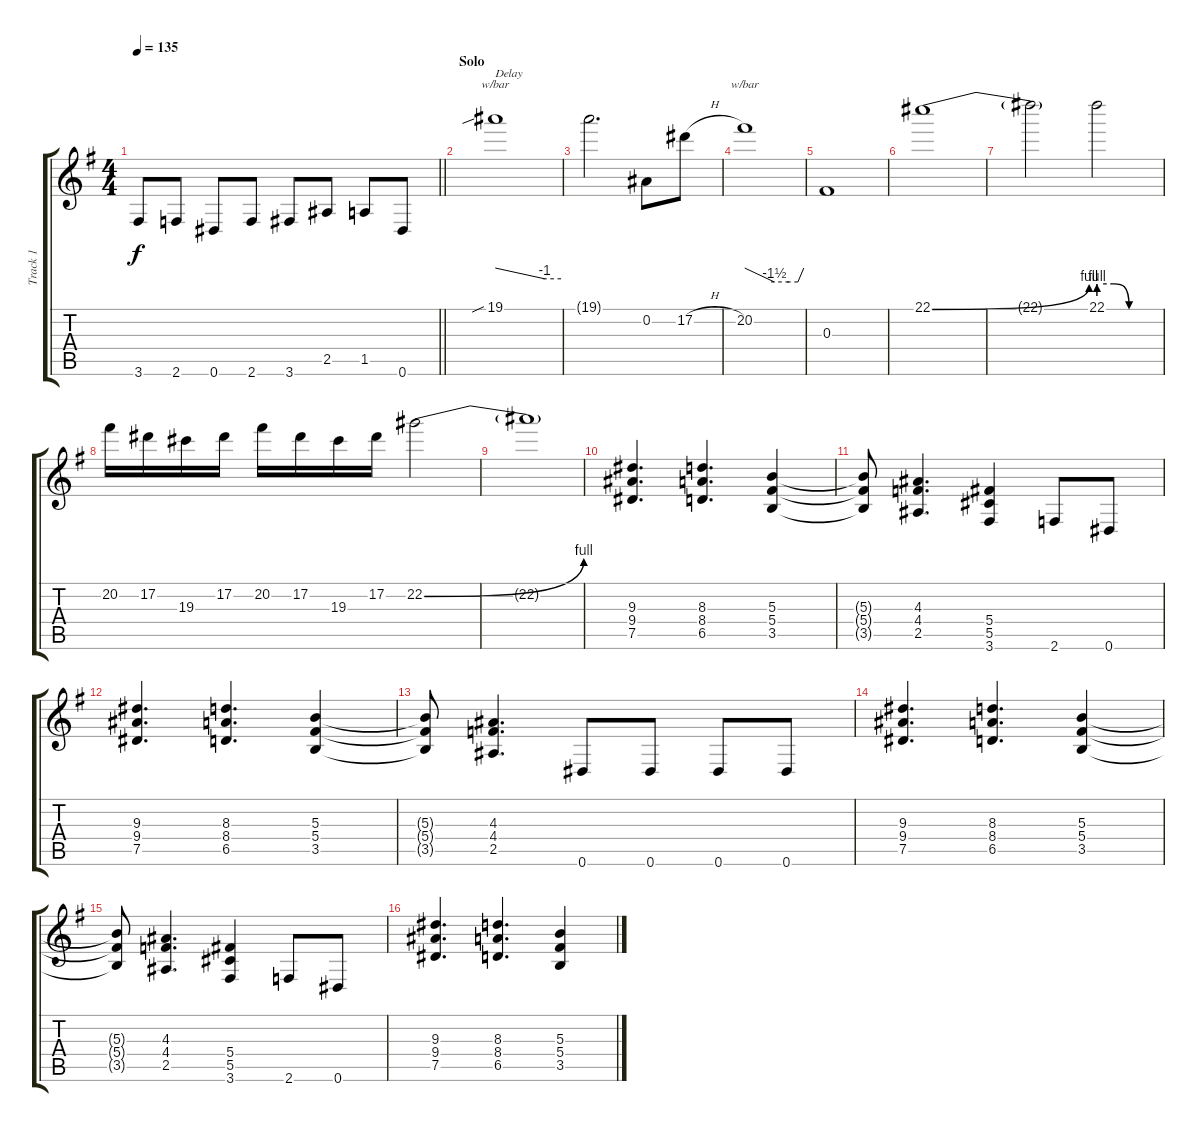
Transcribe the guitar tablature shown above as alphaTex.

\track ("Track 1" "Track 1") {instrument distortionguitar}
\staff {score tabs}
\tuning (Eb4 Bb3 Gb3 Db3 Ab2 Eb2) {hide}
\ts (4 4)
\tempo 135
\clef g2
\barLineRight lightlight
\ks g
3.6{t}.8{dy f} 2.6.8 0.6.8 2.6.8 3.6.8 2.5.8 1.5.8 0.6.8 |
\section ("" "Solo")
19.1{sib}.1{tbe (custom default 0 0 45 -4 60 -4) txt "Delay"} |
19.1{t}.2{d} 0.2.8 17.2{h}.8 |
20.2.1{tbe (custom default 0 0 30 -6 45 -6 54 -6 60 0)} |
0.3.1 |
22.1{be (bend 0 0 60 4)}.1 |
22.1{t}.2 22.1{be (custom 0 4 15 4 30 0 60 0)}.2 |
20.2.16 17.2.16 19.3.16 17.2.16 20.2.16 17.2.16 19.3.16 17.2.16 22.2{be (bend 0 0 60 4)}.2 |
22.2{t}.1 |
(9.3 9.4 7.5).4{d} (8.3 8.4 6.5).4{d} (5.3 5.4 3.5).4 |
(5.3{t} 5.4{t} 3.5{t}).8 (4.3 4.4 2.5).4{d} (5.4 5.5 3.6).4 2.6.8 0.6.8 |
(9.3 9.4 7.5).4{d} (8.3 8.4 6.5).4{d} (5.3 5.4 3.5).4 |
(5.3{t} 5.4{t} 3.5{t}).8 (4.3 4.4 2.5).4{d} 0.6.8 0.6.8 0.6.8 0.6.8 |
(9.3 9.4 7.5).4{d} (8.3 8.4 6.5).4{d} (5.3 5.4 3.5).4 |
(5.3{t} 5.4{t} 3.5{t}).8 (4.3 4.4 2.5).4{d} (5.4 5.5 3.6).4 2.6.8 0.6.8 |
(9.3 9.4 7.5).4{d} (8.3 8.4 6.5).4{d} (5.3 5.4 3.5).4
